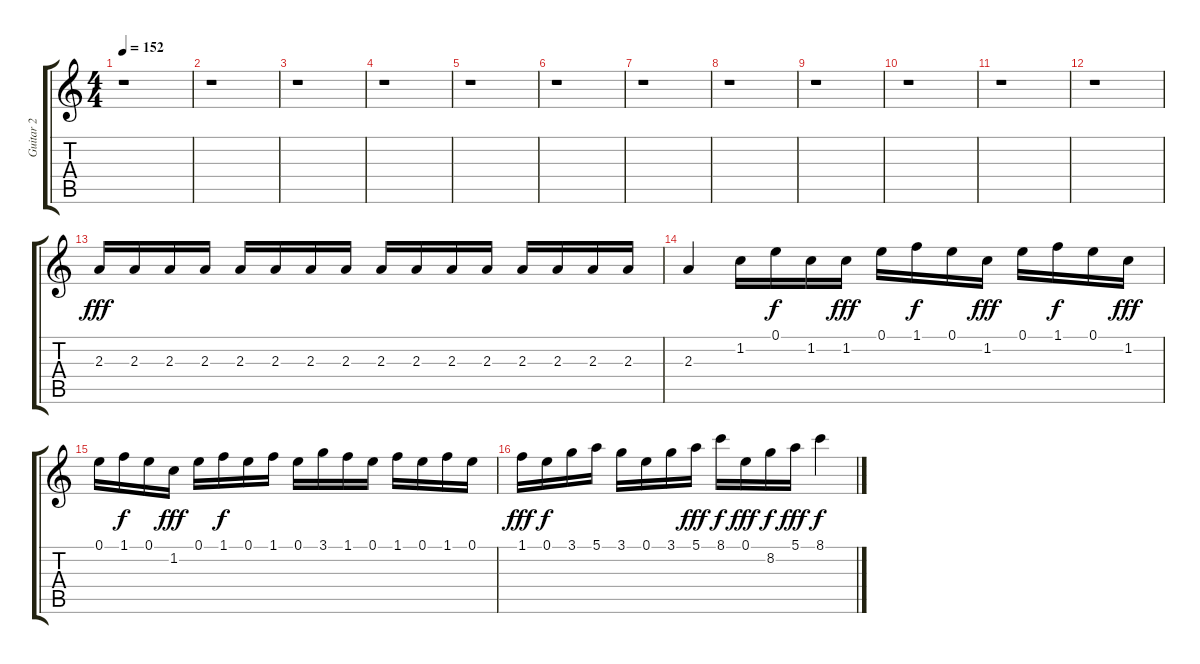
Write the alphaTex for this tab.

\track ("Guitar 2" "Guitar 2") {instrument overdrivenguitar}
\staff {score tabs}
\tuning (E4 B3 G3 D3 A2 E2) {hide}
\ts (4 4)
\tempo 152
\clef g2
\ks c
r.1{dy fff} |
r.1 |
r.1 |
r.1 |
r.1 |
r.1 |
r.1 |
r.1 |
r.1 |
r.1 |
r.1 |
r.1 |
2.3.16 2.3.16 2.3.16 2.3.16 2.3.16 2.3.16 2.3.16 2.3.16 2.3.16 2.3.16 2.3.16 2.3.16 2.3.16 2.3.16 2.3.16 2.3.16 |
2.3.4 1.2.16 0.1.16{dy f} 1.2.16 1.2.16{dy fff} 0.1.16 1.1.16{dy f} 0.1.16 1.2.16{dy fff} 0.1.16 1.1.16{dy f} 0.1.16 1.2.16{dy fff} |
0.1.16 1.1.16{dy f} 0.1.16 1.2.16{dy fff} 0.1.16 1.1.16{dy f} 0.1.16 1.1.16 0.1.16 3.1.16 1.1.16 0.1.16 1.1.16 0.1.16 1.1.16 0.1.16 |
1.1.16{dy fff} 0.1.16{dy f} 3.1.16 5.1.16 3.1.16 0.1.16 3.1.16 5.1.16{dy fff} 8.1.16{dy f} 0.1.16{dy fff} 8.2.16{dy f} 5.1.16{dy fff} 8.1.4{dy f}
